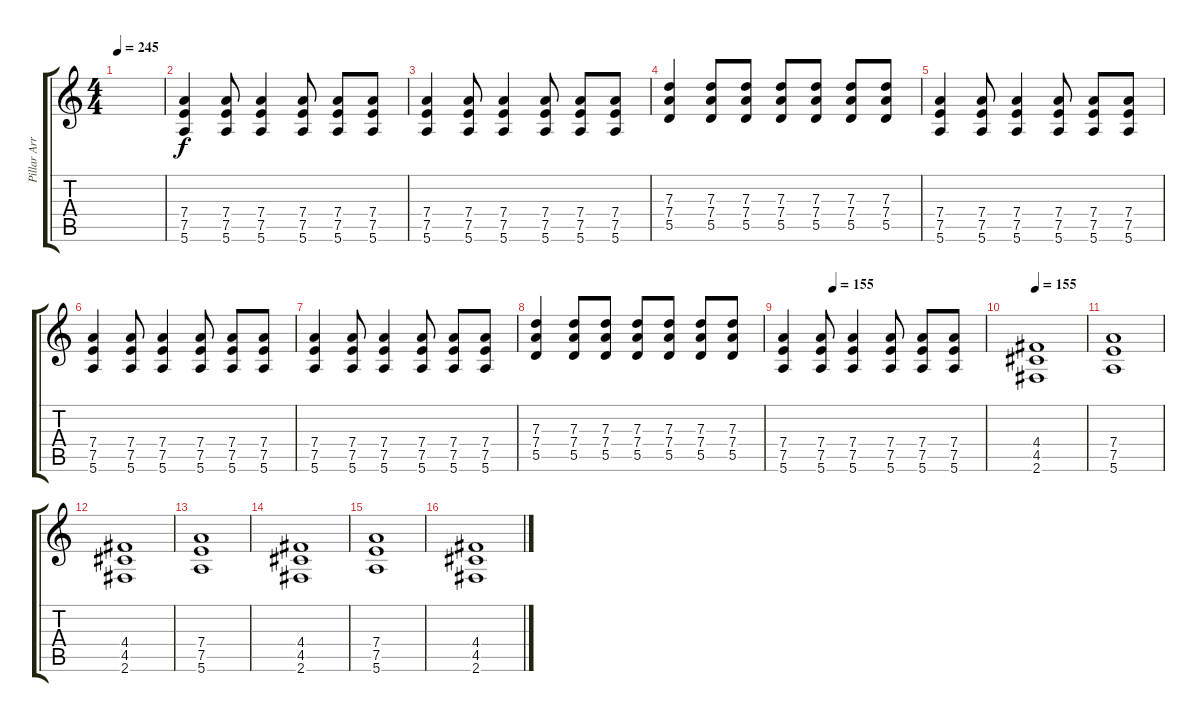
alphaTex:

\track ("Pillar Arrese (Guitarra 2)" "Pillar Arr") {instrument distortionguitar}
\staff {score tabs}
\tuning (E4 B3 G3 D3 A2 E2) {hide}
\ts (4 4)
\tempo 245
\clef g2
\ks c
|
(7.4 7.5 5.6).4 (7.4 7.5 5.6).8 (7.4 7.5 5.6).4 (7.4 7.5 5.6).8 (7.4 7.5 5.6).8 (7.4 7.5 5.6).8 |
(7.4 7.5 5.6).4 (7.4 7.5 5.6).8 (7.4 7.5 5.6).4 (7.4 7.5 5.6).8 (7.4 7.5 5.6).8 (7.4 7.5 5.6).8 |
(7.3 7.4 5.5).4 (7.3 7.4 5.5).8 (7.3 7.4 5.5).8 (7.3 7.4 5.5).8 (7.3 7.4 5.5).8 (7.3 7.4 5.5).8 (7.3 7.4 5.5).8 |
(7.4 7.5 5.6).4 (7.4 7.5 5.6).8 (7.4 7.5 5.6).4 (7.4 7.5 5.6).8 (7.4 7.5 5.6).8 (7.4 7.5 5.6).8 |
(7.4 7.5 5.6).4 (7.4 7.5 5.6).8 (7.4 7.5 5.6).4 (7.4 7.5 5.6).8 (7.4 7.5 5.6).8 (7.4 7.5 5.6).8 |
(7.4 7.5 5.6).4 (7.4 7.5 5.6).8 (7.4 7.5 5.6).4 (7.4 7.5 5.6).8 (7.4 7.5 5.6).8 (7.4 7.5 5.6).8 |
(7.3 7.4 5.5).4 (7.3 7.4 5.5).8 (7.3 7.4 5.5).8 (7.3 7.4 5.5).8 (7.3 7.4 5.5).8 (7.3 7.4 5.5).8 (7.3 7.4 5.5).8 |
\tempo (155 0.25)
(7.4 7.5 5.6).4 (7.4 7.5 5.6).8 (7.4 7.5 5.6).4 (7.4 7.5 5.6).8 (7.4 7.5 5.6).8 (7.4 7.5 5.6).8 |
\tempo 155
(4.4 4.5 2.6).1 |
(7.4 7.5 5.6).1 |
(4.4 4.5 2.6).1 |
(7.4 7.5 5.6).1 |
(4.4 4.5 2.6).1 |
(7.4 7.5 5.6).1 |
(4.4 4.5 2.6).1
